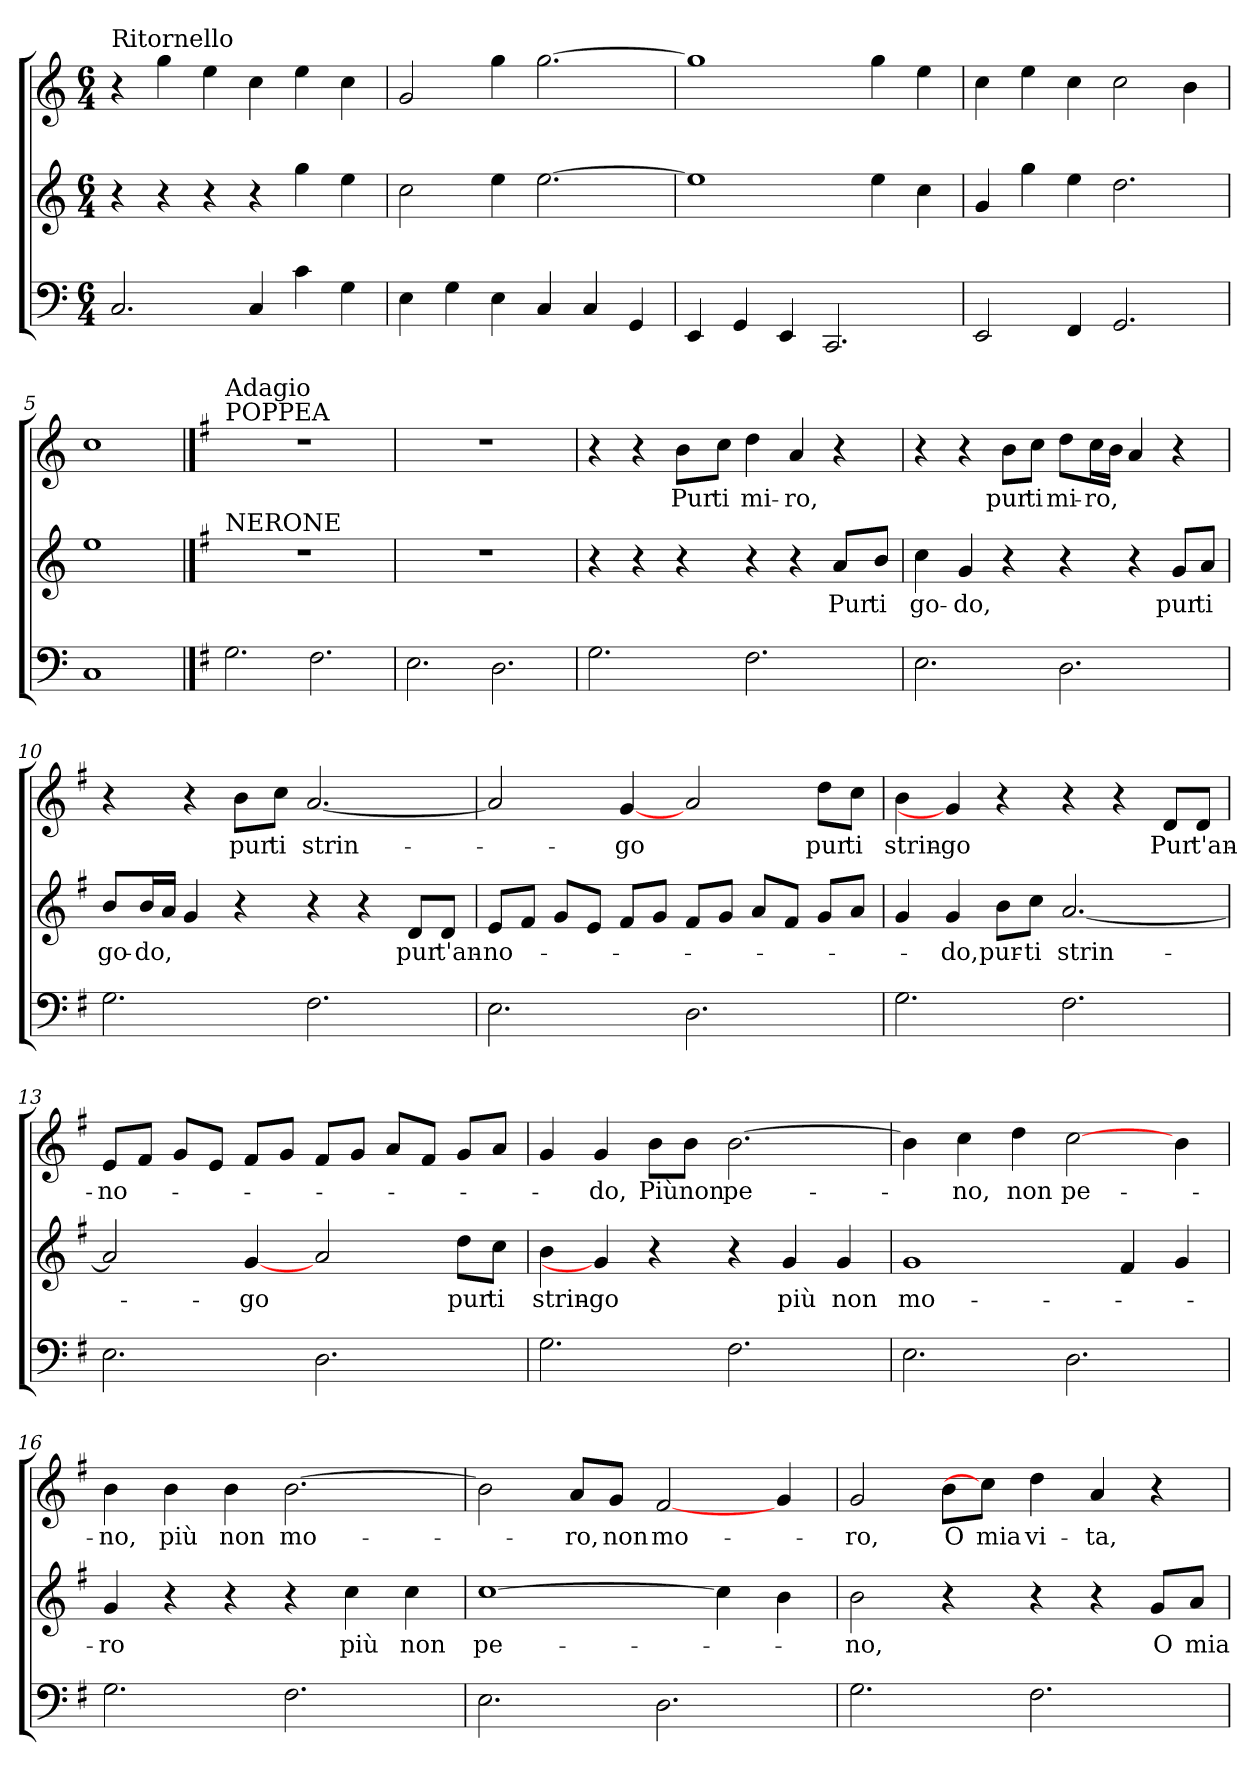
**kern	**kern	**text	**kern	**text
*part3	*part2	*part2	*part1	*part1
*staff3	*staff2	*staff2	*staff1	*staff1
*clefF4	*clefG2	*	*clefG2	*
*k[]	*k[]	*	*k[]	*
*M6/4	*M6/4	*	*M6/4	*
*MM120	*MM120	*	*MM120	*
=1	=1	=1	=1	=1
!	!	!	!LO:TX:a:t=Ritornello	!
2.C/	4r	.	4r	.
.	4r	.	4gg\	.
.	4r	.	4ee\	.
4C/	4r	.	4cc\	.
4c\	4gg\	.	4ee\	.
4G\	4ee\	.	4cc\	.
=2	=2	=2	=2	=2
4E\	2cc\	.	2g/	.
4G\	.	.	.	.
4E\	4ee\	.	4gg\	.
4C/	[2.ee\	.	[2.gg\	.
4C/	.	.	.	.
4GG/	.	.	.	.
=3	=3	=3	=3	=3
4EE/	1ee]	.	1gg]	.
4GG/	.	.	.	.
4EE/	.	.	.	.
2.CC/	.	.	.	.
.	4ee\	.	4gg\	.
.	4cc\	.	4ee\	.
=4	=4	=4	=4	=4
2EE/	4g/	.	4cc\	.
.	4gg\	.	4ee\	.
4FF/	4ee\	.	4cc\	.
2.GG/	2.dd\	.	2cc\	.
.	.	.	4b\	.
=5	=5	=5	=5	=5
1C	1ee	.	1cc	.
==6	==6	==6	==6	==6
*k[f#]	*k[f#]	*	*k[f#]	*
*G:	*G:	*	*G:	*
!	!	!	!LO:TX:a:t=POPPEA	!
!	!	!	!LO:TX:a:t=Adagio	!
!	!LO:TX:a:t=NERONE	!	!	!
2.G\	1.r	.	1.r	.
2.F#\	.	.	.	.
=7	=7	=7	=7	=7
2.E\	1.r	.	1.r	.
2.D\	.	.	.	.
!!LO:LB:g=z
=8	=8	=8	=8	=8
2.G\	4r	.	4r	.
.	4r	.	4r	.
!	!	!	!	!LO:LY:b
.	4r	.	8b\L	Pur
!	!	!	!	!LO:LY:b
.	.	.	8cc\J	ti
!	!	!	!	!LO:LY:b
2.F#\	4r	.	4dd\	mi-
!	!	!	!	!LO:LY:b
.	4r	.	4a/	-ro,
!	!	!LO:LY:b	!	!
.	8a/L	Pur	4r	.
!	!	!LO:LY:b	!	!
.	8b/J	ti	.	.
=9	=9	=9	=9	=9
!	!	!LO:LY:b	!	!
2.E\	4cc\	go-	4r	.
!	!	!LO:LY:b	!	!
.	4g/	-do,	4r	.
!	!	!	!	!LO:LY:b
.	4r	.	8b\L	pur
!	!	!	!	!LO:LY:b
.	.	.	8cc\J	ti
!	!	!	!	!LO:LY:b
2.D\	4r	.	8dd\L	mi-
!	!	!	!	!LO:LY:b
.	.	.	16cc\L	-ro,
.	.	.	16b\JJ	.
.	4r	.	4a/	.
!	!	!LO:LY:b	!	!
.	8g/L	pur	4r	.
!	!	!LO:LY:b	!	!
.	8a/J	ti	.	.
=10	=10	=10	=10	=10
!	!	!LO:LY:b	!	!
2.G\	8b/L	go-	4r	.
!	!	!LO:LY:b	!	!
.	16b/L	-do,	.	.
.	16a/JJ	.	.	.
.	4g/	.	4r	.
!	!	!	!	!LO:LY:b
.	4r	.	8b\L	pur
!	!	!	!	!LO:LY:b
.	.	.	8cc\J	ti
!	!	!	!	!LO:LY:b
2.F#\	4r	.	[2.a/	strin-
.	4r	.	.	.
!	!	!LO:LY:b	!	!
.	8d/L	pur	.	.
!	!	!LO:LY:b	!	!
.	8d/J	t'an-	.	.
!!LO:LB:g=z
=11	=11	=11	=11	=11
!	!	!LO:LY:b	!	!
2.E\	8e/L	-no-	2a/]	.
.	8f#/J	.	.	.
.	8g/L	.	.	.
.	8e/J	.	.	.
!	!	!	!	!LO:LY:b
.	8f#/L	.	[4g/	-go
.	8g/J	.	.	.
2.D\	8f#/L	.	2a/	.
.	8g/J	.	.	.
.	8a/L	.	.	.
.	8f#/J	.	.	.
!	!	!	!	!LO:LY:b
.	8g/L	.	8dd\L	pur
!	!	!	!	!LO:LY:b
.	8a/J	.	8cc\J	ti
!!LO:PB:g=z
=12	=12	=12	=12	=12
!	!	!	!	!LO:LY:b
2.G\	4g/	.	4b\	strin-
!	!	!LO:LY:b	!	!LO:LY:b
.	4g/	-do,	4g/]	-go
!	!	!LO:LY:b	!	!
.	8b\L	pur-	4r	.
!	!	!LO:LY:b	!	!
.	8cc\J	-ti	.	.
!	!	!LO:LY:b	!	!
2.F#\	[2.a/	strin-	4r	.
.	.	.	4r	.
!	!	!	!	!LO:LY:b
.	.	.	8d/L	Pur
!	!	!	!	!LO:LY:b
.	.	.	8d/J	t'an-
=13	=13	=13	=13	=13
!	!	!	!	!LO:LY:b
2.E\	2a/]	.	8e/L	-no-
.	.	.	8f#/J	.
.	.	.	8g/L	.
.	.	.	8e/J	.
!	!	!LO:LY:b	!	!
.	[4g/	-go	8f#/L	.
.	.	.	8g/J	.
2.D\	2a/	.	8f#/L	.
.	.	.	8g/J	.
.	.	.	8a/L	.
.	.	.	8f#/J	.
!	!	!LO:LY:b	!	!
.	8dd\L	pur	8g/L	.
!	!	!LO:LY:b	!	!
.	8cc\J	ti	8a/J	.
=14	=14	=14	=14	=14
!	!	!LO:LY:b	!	!
2.G\	4b\	strin-	4g/	.
!	!	!LO:LY:b	!	!LO:LY:b
.	4g/]	-go	4g/	-do,
!	!	!	!	!LO:LY:b
.	4r	.	8b\L	Più
!	!	!	!	!LO:LY:b
.	.	.	8b\J	non
!	!	!	!	!LO:LY:b
2.F#\	4r	.	[2.b\	pe-
!	!	!LO:LY:b	!	!
.	4g/	più	.	.
!	!	!LO:LY:b	!	!
.	4g/	non	.	.
!!LO:LB:g=z
=15	=15	=15	=15	=15
!	!	!LO:LY:b	!	!
2.E\	1g	mo-	4b\]	.
!	!	!	!	!LO:LY:b
.	.	.	4cc\	-no,
!	!	!	!	!LO:LY:b
.	.	.	4dd\	non
!	!	!	!	!LO:LY:b
2.D\	.	.	[2cc\	pe-
.	4f#/	.	.	.
.	4g/	.	4b\	.
!!LO:LB:g=z
=16	=16	=16	=16	=16
!	!	!LO:LY:b	!	!LO:LY:b
2.G\	4g/	-ro	4b\	-no,
!	!	!	!	!LO:LY:b
.	4r	.	4b\	più
!	!	!	!	!LO:LY:b
.	4r	.	4b\	non
!	!	!	!	!LO:LY:b
2.F#\	4r	.	[2.b\	mo-
!	!	!LO:LY:b	!	!
.	4cc\	più	.	.
!	!	!LO:LY:b	!	!
.	4cc\	non	.	.
=17	=17	=17	=17	=17
!	!	!LO:LY:b	!	!
2.E\	[1cc	pe-	2b\]	.
!	!	!	!	!LO:LY:b
.	.	.	8a/L	-ro,
!	!	!	!	!LO:LY:b
.	.	.	8g/J	non
!	!	!	!	!LO:LY:b
2.D\	.	.	[2f#/	mo-
.	4cc\]	.	.	.
.	4b\	.	4g/	.
=18	=18	=18	=18	=18
!	!	!LO:LY:b	!	!LO:LY:b
2.G\	2b\	-no,	2g/	-ro,
!	!	!	!	!LO:LY:b
.	4r	.	8b\L	O
!	!	!	!	!LO:LY:b
.	.	.	8cc\J]	mia
!	!	!	!	!LO:LY:b
2.F#\	4r	.	4dd\	vi-
!	!	!	!	!LO:LY:b
.	4r	.	4a/	-ta,
!	!	!LO:LY:b	!	!
.	8g/L	O	4r	.
!	!	!LO:LY:b	!	!
.	8a/J	mia	.	.
=	=	=	=	=
*-	*-	*-	*-	*-
